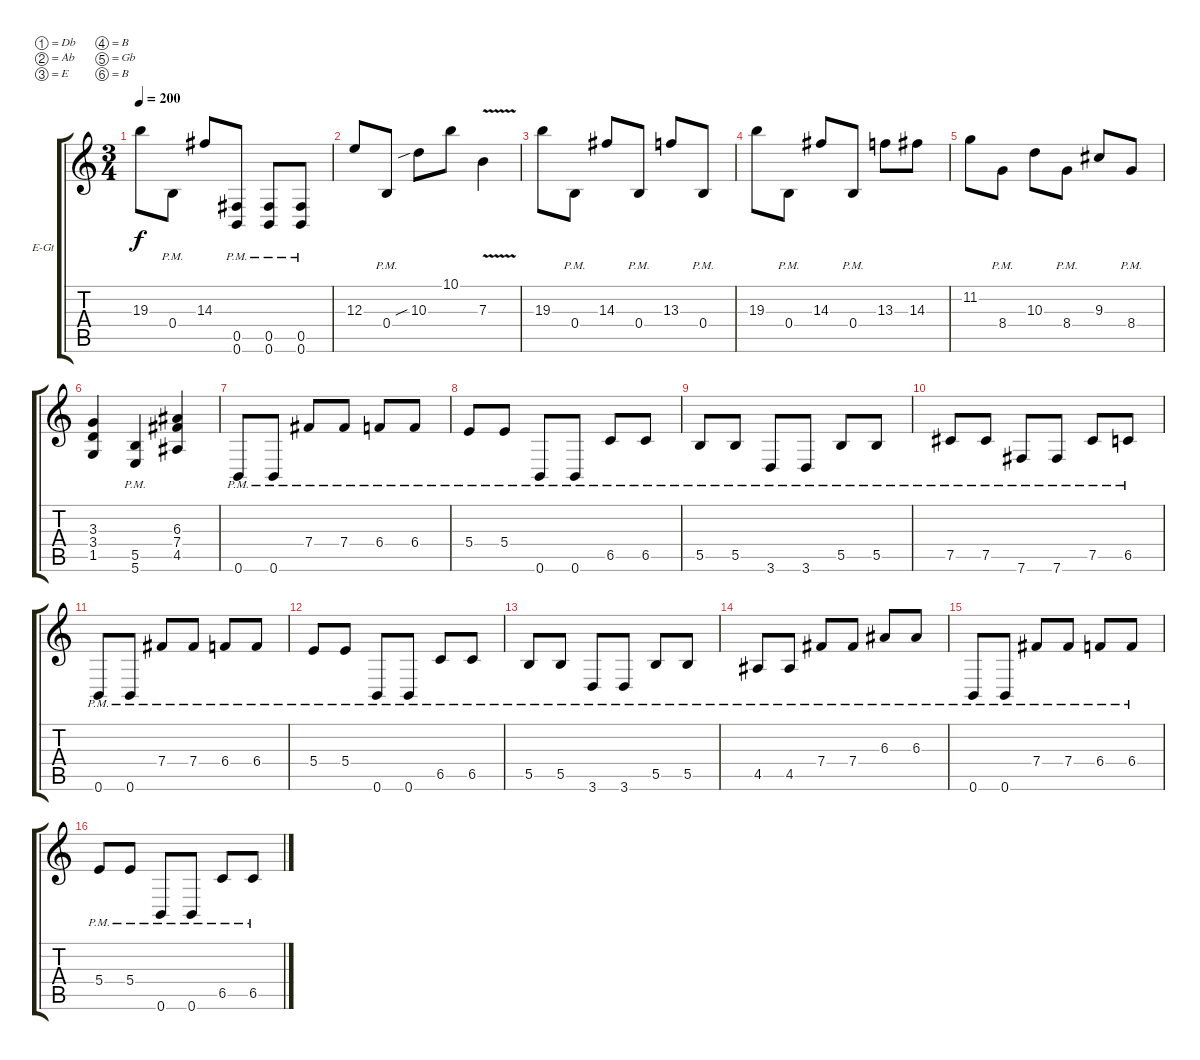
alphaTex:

\bracketExtendMode groupsimilarinstruments
\firstSystemTrackNameOrientation horizontal
\otherSystemsTrackNameOrientation horizontal
\track ("Track 1" "E-Gt") {multiBarRest instrument overdrivenguitar}
\staff {score tabs}
\tuning (Db4 Ab3 E3 B2 Gb2 B1)
\ts (3 4)
\tempo 200
\clef g2
\ks c
19.3.8{dy f} 0.4{pm}.8 14.3.8 (0.5{pm} 0.6{pm}).8 (0.5{pm} 0.6{pm}).8 (0.5{pm} 0.6{pm}).8 |
12.3.8 0.4{pm}.8 10.3{sib}.8 10.1.8 7.3{v}.4 |
19.3.8 0.4{pm}.8 14.3.8 0.4{pm}.8 13.3.8 0.4{pm}.8 |
19.3.8 0.4{pm}.8 14.3.8 0.4{pm}.8 13.3.8 14.3.8 |
11.2.8 8.4{pm}.8 10.3.8 8.4{pm}.8 9.3.8 8.4{pm}.8 |
(3.3 3.4 1.5).4 (5.5{pm} 5.6{pm}).4 (6.3 7.4 4.5).4 |
0.6{pm}.8 0.6{pm}.8 7.4{pm}.8 7.4{pm}.8 6.4{pm}.8 6.4{pm}.8 |
5.4{pm}.8 5.4{pm}.8 0.6{pm}.8 0.6{pm}.8 6.5{pm}.8 6.5{pm}.8 |
5.5{pm}.8 5.5{pm}.8 3.6{pm}.8 3.6{pm}.8 5.5{pm}.8 5.5{pm}.8 |
7.5{pm}.8 7.5{pm}.8 7.6{pm}.8 7.6{pm}.8 7.5{pm}.8 6.5{pm}.8 |
0.6{pm}.8 0.6{pm}.8 7.4{pm}.8 7.4{pm}.8 6.4{pm}.8 6.4{pm}.8 |
5.4{pm}.8 5.4{pm}.8 0.6{pm}.8 0.6{pm}.8 6.5{pm}.8 6.5{pm}.8 |
5.5{pm}.8 5.5{pm}.8 3.6{pm}.8 3.6{pm}.8 5.5{pm}.8 5.5{pm}.8 |
4.5{pm}.8 4.5{pm}.8 7.4{pm}.8 7.4{pm}.8 6.3{pm}.8 6.3{pm}.8 |
0.6{pm}.8 0.6{pm}.8 7.4{pm}.8 7.4{pm}.8 6.4{pm}.8 6.4{pm}.8 |
5.4{pm}.8 5.4{pm}.8 0.6{pm}.8 0.6{pm}.8 6.5{pm}.8 6.5{pm}.8
